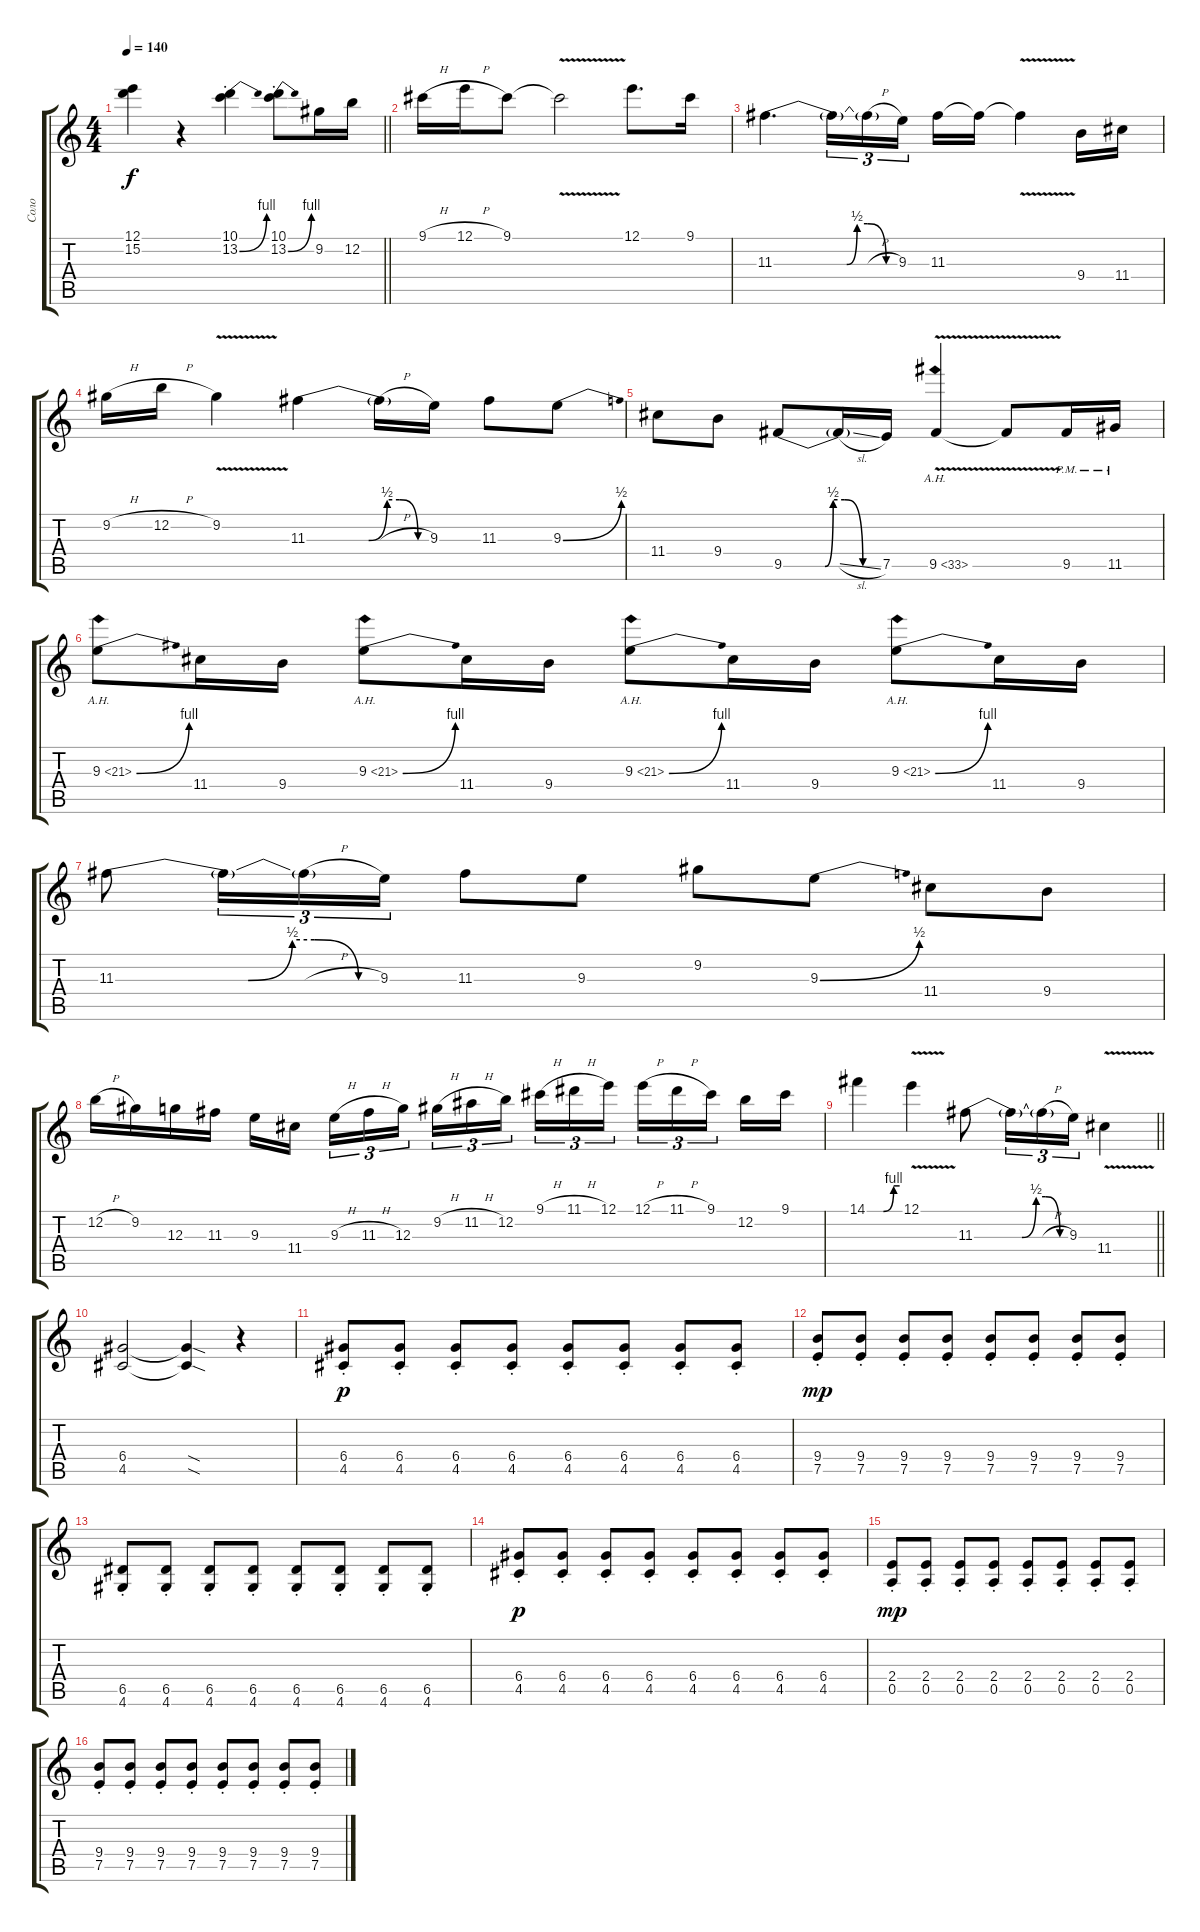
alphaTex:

\track ("Соло" "Соло") {instrument overdrivenguitar}
\staff {score tabs}
\tuning (E4 B3 G3 D3 A2 E2) {hide}
\ts (4 4)
\tempo 140
\clef g2
\barLineRight lightlight
\ks c
(12.1{t} 15.2{t}).4{dy f} r.4 (10.1{st} 13.2{be (bend 0 0 60 4) st}).4 (10.1{st} 13.2{be (bend 0 0 60 4) st}).8 9.2.16{instrument distortionguitar} 12.2.16 |
9.1{h}.16 12.1{h}.16 9.1.8 9.1{v t}.2 12.1.8{d} 9.1.16 |
11.3{be (custom 0 0 35 0 40 2 45 2 54 0 60 0)}.4{d} 11.3{t}.16{tu (3 2)} 11.3{h t}.16{tu (3 2)} 9.3.16{tu (3 2)} 11.3.16 11.3{t}.16 11.3{v t}.4 9.4.16 11.4.16 |
9.2{h}.16 12.2{h}.16 9.2{v}.4 11.3{be (custom 0 0 30 0 39 2 45 2 54 0 60 0)}.4 11.3{h t}.16 9.3.16 11.3.8 9.3{be (bend 0 0 60 2)}.8 |
11.4.8 9.4.8 9.5{be (custom 0 0 25 0 30 2 37 2 48 0 60 0)}.8 9.5{sl t}.16 7.5.16 9.5{ah 24 v}.4 9.5{t}.8 9.5{pm}.16 11.5{pm}.16 |
9.3{be (bend 0 0 60 4) ah 12}.8 11.4.16 9.4.16 9.3{be (bend 0 0 60 4) ah 12}.8 11.4.16 9.4.16 9.3{be (bend 0 0 60 4) ah 12}.8 11.4.16 9.4.16 9.3{be (bend 0 0 60 4) ah 12}.8 11.4.16 9.4.16 |
11.3{be (custom 0 0 30 0 40 2 45 2 55 0 60 0)}.8 11.3{t}.16{tu (3 2)} 11.3{h t}.16{tu (3 2)} 9.3.16{tu (3 2)} 11.3.8 9.3.8 9.2.8 9.3{be (bend 0 0 60 2)}.8 11.4.8 9.4.8 |
12.2{h}.16 9.2.16 12.3.16 11.3.16 9.3.16 11.4.16{beam splitsecondary} 9.3{h}.16{tu (3 2)} 11.3{h}.16{tu (3 2)} 12.3.16{tu (3 2)} 9.2{h}.16{tu (3 2)} 11.2{h}.16{tu (3 2)} 12.2.16{tu (3 2) beam splitsecondary} 9.1{h}.16{tu (3 2)} 11.1{h}.16{tu (3 2)} 12.1.16{tu (3 2)} 12.1{h}.16{tu (3 2)} 11.1{h}.16{tu (3 2)} 9.1.16{tu (3 2) beam splitsecondary} 12.2.16 9.1.16 |
\barLineRight lightlight
14.1{be (custom 0 0 30 0 49 4 60 4)}.4 12.1{v}.4 11.3{be (custom 0 0 30 0 39 2 45 2 54 0 60 0)}.8 11.3{t}.16{tu (3 2)} 11.3{h t}.16{tu (3 2)} 9.3.16{tu (3 2)} 11.4{v}.4 |
(6.4 4.5).2 (6.4{sod t} 4.5{sod t}).4 r.4 |
(6.4{st} 4.5{st}).8{dy p} (6.4{st} 4.5{st}).8 (6.4{st} 4.5{st}).8 (6.4{st} 4.5{st}).8 (6.4{st} 4.5{st}).8 (6.4{st} 4.5{st}).8 (6.4{st} 4.5{st}).8 (6.4{st} 4.5{st}).8 |
(9.4{st} 7.5{st}).8{dy mp} (9.4{st} 7.5{st}).8 (9.4{st} 7.5{st}).8 (9.4{st} 7.5{st}).8 (9.4{st} 7.5{st}).8 (9.4{st} 7.5{st}).8 (9.4{st} 7.5{st}).8 (9.4{st} 7.5{st}).8 |
(6.5{st} 4.6{st}).8 (6.5{st} 4.6{st}).8 (6.5{st} 4.6{st}).8 (6.5{st} 4.6{st}).8 (6.5{st} 4.6{st}).8 (6.5{st} 4.6{st}).8 (6.5{st} 4.6{st}).8 (6.5{st} 4.6{st}).8 |
(6.4{st} 4.5{st}).8{dy p} (6.4{st} 4.5{st}).8 (6.4{st} 4.5{st}).8 (6.4{st} 4.5{st}).8 (6.4{st} 4.5{st}).8 (6.4{st} 4.5{st}).8 (6.4{st} 4.5{st}).8 (6.4{st} 4.5{st}).8 |
(2.4{st} 0.5{st}).8{dy mp} (2.4{st} 0.5{st}).8 (2.4{st} 0.5{st}).8 (2.4{st} 0.5{st}).8 (2.4{st} 0.5{st}).8 (2.4{st} 0.5{st}).8 (2.4{st} 0.5{st}).8 (2.4{st} 0.5{st}).8 |
(9.4{st} 7.5{st}).8 (9.4{st} 7.5{st}).8 (9.4{st} 7.5{st}).8 (9.4{st} 7.5{st}).8 (9.4{st} 7.5{st}).8 (9.4{st} 7.5{st}).8 (9.4{st} 7.5{st}).8 (9.4{st} 7.5{st}).8
